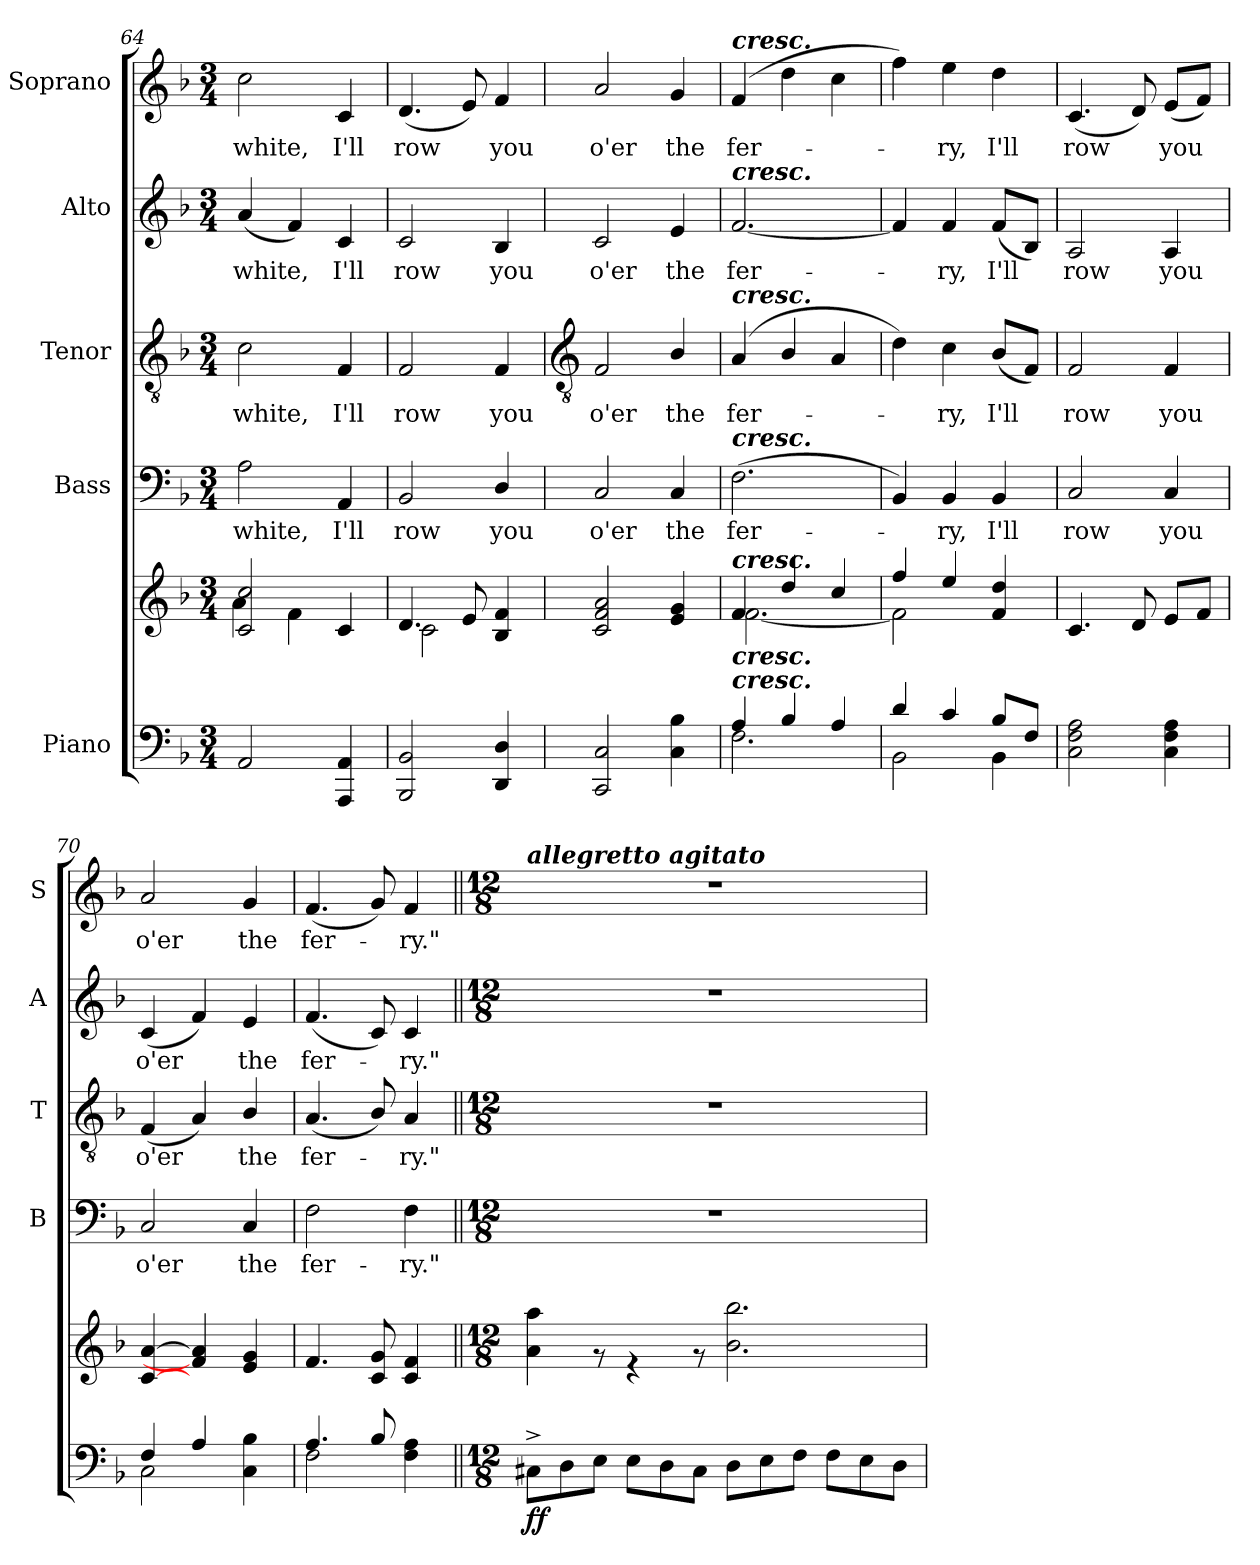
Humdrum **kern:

**kern	**kern	**dynam	**kern	**text	**kern	**text	**kern	**text	**kern	**text
*part5	*part5	*part5	*part4	*part4	*part3	*part3	*part2	*part2	*part1	*part1
*staff6	*staff5	*staff5/6	*staff4	*staff4	*staff3	*staff3	*staff2	*staff2	*staff1	*staff1
*I"Piano	*	*	*I"Bass	*	*I"Tenor	*	*I"Alto	*	*I"Soprano	*
*	*	*	*I'B	*	*I'T	*	*I'A	*	*I'S	*
*clefF4	*clefG2	*	*clefF4	*	*clefGv2	*	*clefG2	*	*clefG2	*
*k[b-]	*k[b-]	*	*k[b-]	*	*k[b-]	*	*k[b-]	*	*k[b-]	*
*F:	*F:	*	*F:	*	*F:	*	*F:	*	*F:	*
*M3/4	*M3/4	*	*M3/4	*	*M3/4	*	*M3/4	*	*M3/4	*
=64	=64	=64	=64	=64	=64	=64	=64	=64	=64	=64
*	*^	*	*	*	*	*	*	*	*	*
!	!	!	!	!	!LO:LY:b	!	!LO:LY:b	!	!LO:LY:b	!	!LO:LY:b
2AA	2c/ 2cc/	4a\	.	2A	white,	2c	white,	(<4a	white,	2cc	white,
.	.	4f\	.	.	.	.	.	4f)	.	.	.
!	!	!	!	!	!LO:LY:b	!	!LO:LY:b	!	!LO:LY:b	!	!LO:LY:b
4AAA 4AA	4c/	4ryy	.	4AA	I'll	4F	I'll	4c	I'll	4c	I'll
=65	=65	=65	=65	=65	=65	=65	=65	=65	=65	=65	=65
!	!	!	!	!	!LO:LY:b	!	!LO:LY:b	!	!LO:LY:b	!	!LO:LY:b
2BBB- 2BB-	4.d/	2c\	.	2BB-	row	2F	row	2c	row	(<4.d	row
.	8e/	.	.	.	.	.	.	.	.	8e)	.
!	!	!	!	!	!LO:LY:b	!	!LO:LY:b	!	!LO:LY:b	!	!LO:LY:b
4DD/ 4D/	4B-/ 4f/	4ryy	.	4D/	you	4F	you	4B-	you	4f	you
!!LO:LB:g=z
=66	=66	=66	=66	=66	=66	=66	=66	=66	=66	=66	=66
*	*	*	*	*	*	*clefGv2	*	*	*	*	*
*^	*	*	*	*	*	*	*	*	*	*	*
!	!LO:N:vis=1	!	!	!	!	!LO:LY:b	!	!LO:LY:b	!	!LO:LY:b	!	!LO:LY:b
2CC/ 2C/	2.ryy	2c/ 2f/ 2a/	2.ryy	.	2C	o'er	2F	o'er	2c	o'er	2a	o'er
!	!	!	!	!	!	!LO:LY:b	!	!LO:LY:b	!	!LO:LY:b	!	!LO:LY:b
4C\ 4B-\	.	4e/ 4g/	.	.	4C	the	4B-/	the	4e	the	4g	the
=67	=67	=67	=67	=67	=67	=67	=67	=67	=67	=67	=67	=67
!	!	!	!	!	!	!	!	!	!	!	!LO:TX:a:Bi:t=cresc.	!
!	!	!	!	!	!	!	!	!	!LO:TX:a:Bi:t=cresc.	!	!	!
!	!	!	!	!	!	!	!LO:TX:a:Bi:t=cresc.	!	!	!	!	!
!	!	!	!	!	!LO:TX:a:Bi:t=cresc.	!	!	!	!	!	!	!
!	!	!LO:TX:a:Bi:t=cresc.	!	!	!	!	!	!	!	!	!	!
!LO:TX:a:Bi:t=cresc.	!	!	!	!	!	!	!	!	!	!	!	!
!LO:TX:a:Bi:t=cresc.	!	!	!	!	!	!	!	!	!	!	!	!
!	!	!	!	!	!	!LO:LY:b	!	!LO:LY:b	!	!LO:LY:b	!	!LO:LY:b
4A/	2.F\	4f/	[2.f\	.	(<2.F	fer-	(<4A	fer-	[2.f	fer-	(>4f	fer-
4B-/	.	4dd/	.	.	.	.	4B-/	.	.	.	4dd	.
4A/	.	4cc/	.	.	.	.	4A	.	.	.	4cc	.
=68	=68	=68	=68	=68	=68	=68	=68	=68	=68	=68	=68	=68
4d/	2BB-\	4ff/	2f\]	.	4BB-)	.	4d)	.	4f]	.	4ff)	.
!	!	!	!	!	!	!LO:LY:b	!	!LO:LY:b	!	!LO:LY:b	!	!LO:LY:b
4c/	.	4ee/	.	.	4BB-	ry,	4c	ry,	4f	ry,	4ee	ry,
!	!	!	!	!	!	!LO:LY:b	!	!LO:LY:b	!	!LO:LY:b	!	!LO:LY:b
8B-/L	4BB-\	4f/ 4dd/	4ryy	.	4BB-	I'll	(<8B-L	I'll	(8fL	I'll	4dd	I'll
8F/J	.	.	.	.	.	.	8FJ)	.	8B-J)	.	.	.
=69	=69	=69	=69	=69	=69	=69	=69	=69	=69	=69	=69	=69
!	!	!	!LO:N:vis=1	!	!	!LO:LY:b	!	!LO:LY:b	!	!LO:LY:b	!	!LO:LY:b
2.ryy	2C\ 2F\ 2A\	4.c/	2.ryy	.	2C	row	2F	row	2A	row	(<4.c	row
.	.	8d/	.	.	.	.	.	.	.	.	8d)	.
!	!	!	!	!	!	!LO:LY:b	!	!LO:LY:b	!	!LO:LY:b	!	!LO:LY:b
.	4C\ 4F\ 4A\	8e/L	.	.	4C	you	4F	you	4A	you	(<8eL	you
.	.	8f/J	.	.	.	.	.	.	.	.	8fJ)	.
=70	=70	=70	=70	=70	=70	=70	=70	=70	=70	=70	=70	=70
!	!	!	!LO:N:vis=1	!	!	!LO:LY:b	!	!LO:LY:b	!	!LO:LY:b	!	!LO:LY:b
4F/	2C\	[4c/ [4a/	2.ryy	.	2C	o'er	(<4F	o'er	(<4c	o'er	2a	o'er
4A/	.	4f/] 4a/]	.	.	.	.	4A)	.	4f)	.	.	.
!	!	!	!	!	!	!LO:LY:b	!	!LO:LY:b	!	!LO:LY:b	!	!LO:LY:b
4ryy	4C\ 4B-\	4e/ 4g/	.	.	4C	the	4B-/	the	4e	the	4g	the
=71	=71	=71	=71	=71	=71	=71	=71	=71	=71	=71	=71	=71
!	!	!	!LO:N:vis=1	!	!	!LO:LY:b	!	!LO:LY:b	!	!LO:LY:b	!	!LO:LY:b
4.A/	2F\	4.f/	2.ryy	.	2F	fer-	(<4.A	fer-	(<4.f	fer-	(<4.f	fer-
8B-/	.	8c/ 8g/	.	.	.	.	8B-/)	.	8c)	.	8g)	.
!	!	!	!	!	!	!LO:LY:b	!	!LO:LY:b	!	!LO:LY:b	!	!LO:LY:b
4ryy	4F\ 4A\	4c/ 4f/	.	.	4F	-ry."	4A	ry."	4c	ry."	4f	ry."
*v	*v	*	*	*	*	*	*	*	*	*	*	*
=72||	=72||	=72||	=72||	=72||	=72||	=72||	=72||	=72||	=72||	=72||	=72||
*M12/8	*M12/8	*	*	*M12/8	*	*M12/8	*	*M12/8	*	*M12/8	*
*^	*	*	*	*	*	*	*	*	*	*	*
!	!	!	!	!	!	!	!	!	!	!	!LO:TX:a:Bi:t=allegretto agitato	!
!	!	!	!	!LO:DY:b=2	!LO:N:vis=1	!	!LO:N:vis=1	!	!LO:N:vis=1	!	!LO:N:vis=1	!
!	!	!	!	!LO:DY:n=1:b	!	!	!	!	!	!	!	!
*v	*v	*	*	*	*	*	*	*	*	*	*	*
8C#X^\L	1.ryy	4a\ 4aa\	f f	1.r	.	1.r	.	1.r	.	1.r	.
8D\	.	.	.	.	.	.	.	.	.	.	.
8E\J	.	8r	.	.	.	.	.	.	.	.	.
8E\L	.	4r	.	.	.	.	.	.	.	.	.
8D\	.	.	.	.	.	.	.	.	.	.	.
8C#\J	.	8r	.	.	.	.	.	.	.	.	.
8D\L	.	2.b-\ 2.bb-\	.	.	.	.	.	.	.	.	.
8E\	.	.	.	.	.	.	.	.	.	.	.
8F\J	.	.	.	.	.	.	.	.	.	.	.
8F\L	.	.	.	.	.	.	.	.	.	.	.
8E\	.	.	.	.	.	.	.	.	.	.	.
8D\J	.	.	.	.	.	.	.	.	.	.	.
*	*v	*v	*	*	*	*	*	*	*	*	*
=	=	=	=	=	=	=	=	=	=	=
*-	*-	*-	*-	*-	*-	*-	*-	*-	*-	*-
